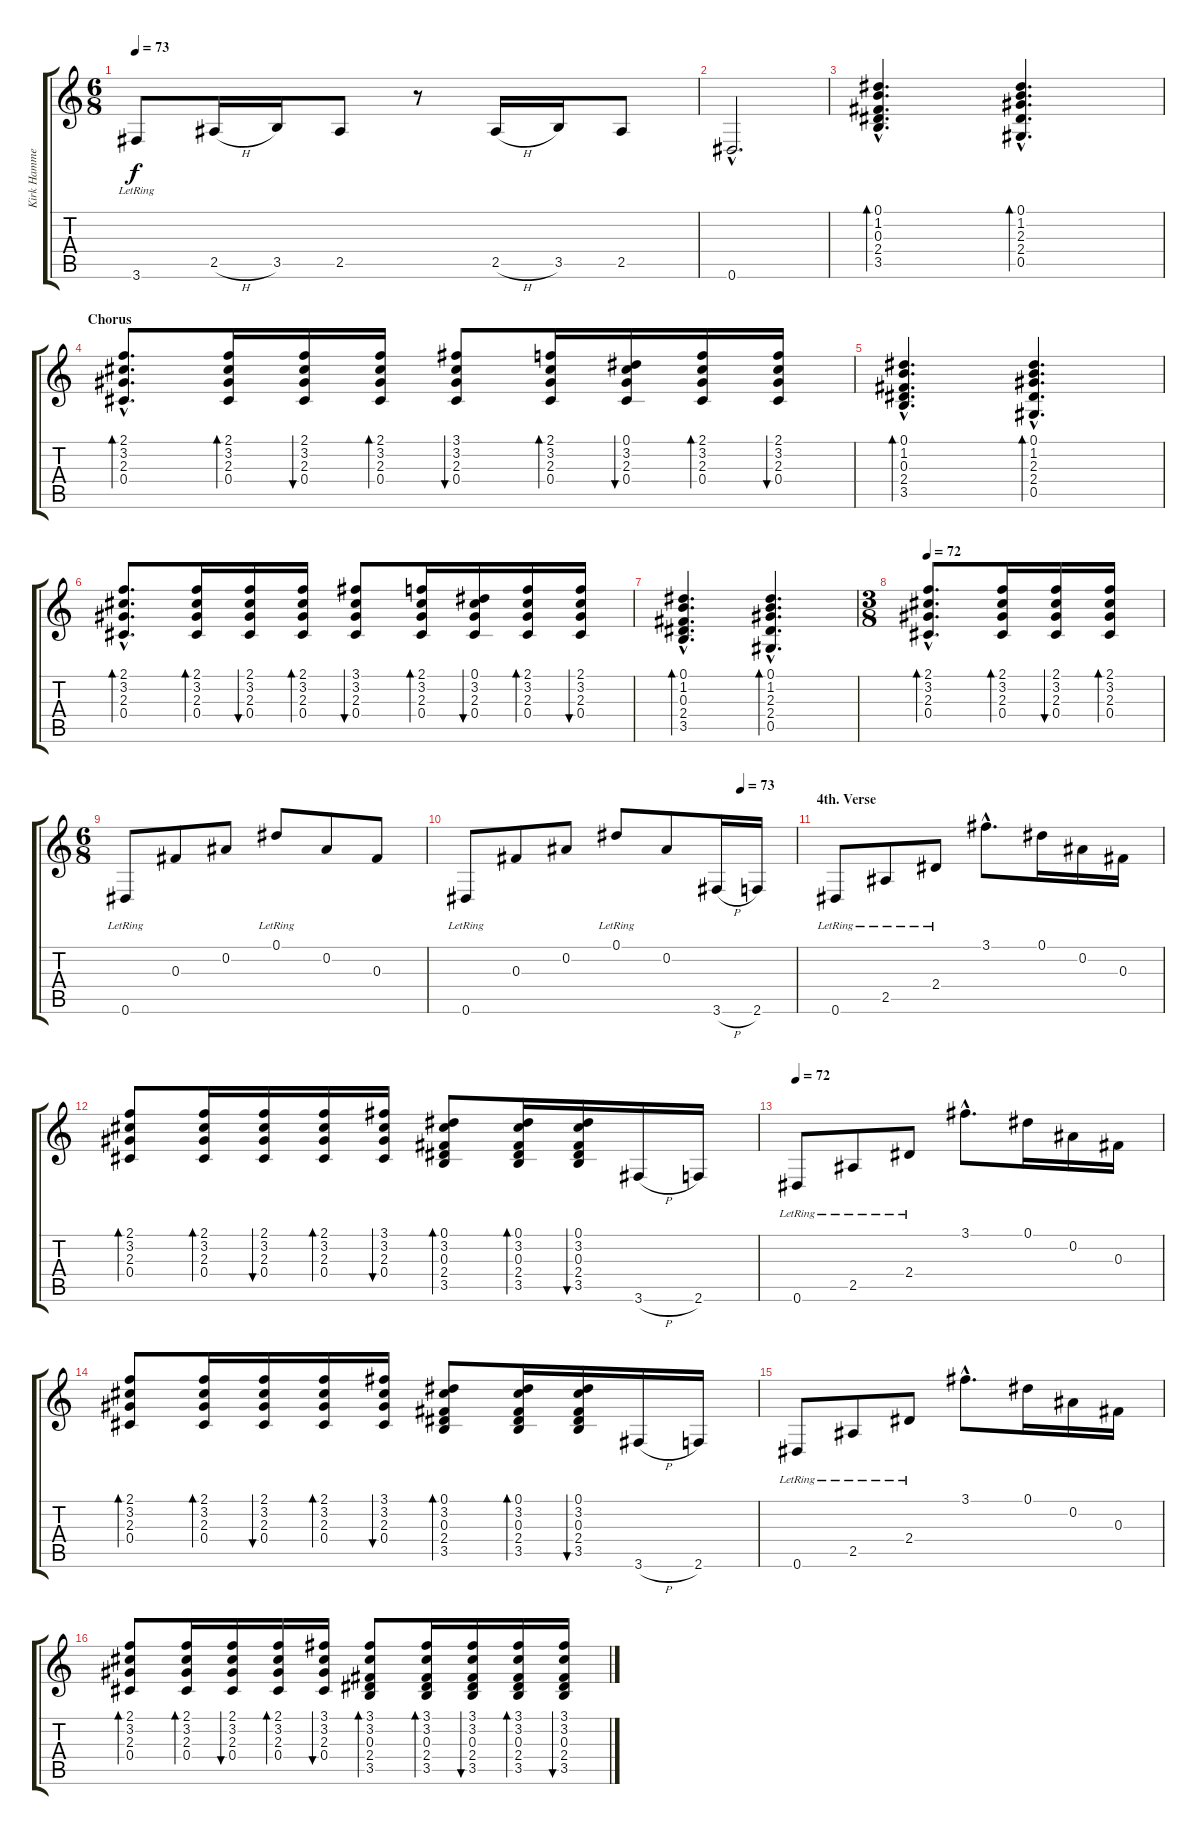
\track ("Kirk Hammett (Clean Guitar)" "Kirk Hamme") {instrument electricguitarclean}
\staff {score tabs}
\tuning (Eb4 Bb3 Gb3 Db3 Ab2 Eb2) {hide}
\ts (6 8)
\tempo 73
\clef g2
\ks c
3.6{lr}.8{dy f} 2.5{h}.16 3.5.16 2.5.8 r.8 2.5{h}.16 3.5.16 2.5.8 |
0.6{hac}.2{d} |
(0.1{hac} 1.2{hac} 0.3{hac} 2.4{hac} 3.5{hac}).4{d bd 60} (0.1{hac} 1.2{hac} 2.3{hac} 2.4{hac} 0.5{hac}).4{d bd 60} |
\section ("" "Chorus")
(2.1{hac} 3.2{hac} 2.3{hac} 0.4{hac}).8{d bd 60} (2.1 3.2 2.3 0.4).16{bd 60} (2.1 3.2 2.3 0.4).16{bu 60} (2.1 3.2 2.3 0.4).16{bd 60} (3.1 3.2 2.3 0.4).8{bu 60} (2.1 3.2 2.3 0.4).16{bd 60} (0.1 3.2 2.3 0.4).16{bu 60} (2.1 3.2 2.3 0.4).16{bd 60} (2.1 3.2 2.3 0.4).16{bu 60} |
(0.1{hac} 1.2{hac} 0.3{hac} 2.4{hac} 3.5{hac}).4{d bd 60} (0.1{hac} 1.2{hac} 2.3{hac} 2.4{hac} 0.5{hac}).4{d bd 60} |
(2.1{hac} 3.2{hac} 2.3{hac} 0.4{hac}).8{d bd 60} (2.1 3.2 2.3 0.4).16{bd 60} (2.1 3.2 2.3 0.4).16{bu 60} (2.1 3.2 2.3 0.4).16{bd 60} (3.1 3.2 2.3 0.4).8{bu 60} (2.1 3.2 2.3 0.4).16{bd 60} (0.1 3.2 2.3 0.4).16{bu 60} (2.1 3.2 2.3 0.4).16{bd 60} (2.1 3.2 2.3 0.4).16{bu 60} |
(0.1{hac} 1.2{hac} 0.3{hac} 2.4{hac} 3.5{hac}).4{d bd 60} (0.1{hac} 1.2{hac} 2.3{hac} 2.4{hac} 0.5{hac}).4{d bd 60} |
\ts (3 8)
\tempo 72
(2.1{hac} 3.2{hac} 2.3{hac} 0.4{hac}).8{d bd 60} (2.1 3.2 2.3 0.4).16{bd 60} (2.1 3.2 2.3 0.4).16{bu 60} (2.1 3.2 2.3 0.4).16{bd 60} |
\ts (6 8)
0.6{lr}.8 0.3.8 0.2.8 0.1{lr}.8 0.2.8 0.3.8 |
\tempo (73 0.8333333333333334)
0.6{lr}.8 0.3.8 0.2.8 0.1{lr}.8 0.2.8 3.6{h}.16 2.6.16 |
\section ("" "4th. Verse")
0.6{lr}.8 2.5{lr}.8 2.4{lr}.8 3.1{hac}.8{d} 0.1.16 0.2.16 0.3.16 |
(2.1 3.2 2.3 0.4).8{bd 60} (2.1 3.2 2.3 0.4).16{bd 60} (2.1 3.2 2.3 0.4).16{bu 60} (2.1 3.2 2.3 0.4).16{bd 60} (3.1 3.2 2.3 0.4).16{bu 60} (0.1 3.2 0.3 2.4 3.5).8{bd 60} (0.1 3.2 0.3 2.4 3.5).16{bd 60} (0.1 3.2 0.3 2.4 3.5).16{bu 60} 3.6{h}.16 2.6.16 |
\tempo 72
0.6{lr}.8 2.5{lr}.8 2.4{lr}.8 3.1{hac}.8{d} 0.1.16 0.2.16 0.3.16 |
(2.1 3.2 2.3 0.4).8{bd 60} (2.1 3.2 2.3 0.4).16{bd 60} (2.1 3.2 2.3 0.4).16{bu 60} (2.1 3.2 2.3 0.4).16{bd 60} (3.1 3.2 2.3 0.4).16{bu 60} (0.1 3.2 0.3 2.4 3.5).8{bd 60} (0.1 3.2 0.3 2.4 3.5).16{bd 60} (0.1 3.2 0.3 2.4 3.5).16{bu 60} 3.6{h}.16 2.6.16 |
0.6{lr}.8 2.5{lr}.8 2.4{lr}.8 3.1{hac}.8{d} 0.1.16 0.2.16 0.3.16 |
(2.1 3.2 2.3 0.4).8{bd 60} (2.1 3.2 2.3 0.4).16{bd 60} (2.1 3.2 2.3 0.4).16{bu 60} (2.1 3.2 2.3 0.4).16{bd 60} (3.1 3.2 2.3 0.4).16{bu 60} (3.1 3.2 0.3 2.4 3.5).8{bd 60} (3.1 3.2 0.3 2.4 3.5).16{bd 60} (3.1 3.2 0.3 2.4 3.5).16{bu 60} (3.1 3.2 0.3 2.4 3.5).16{bd 60} (3.1 3.2 0.3 2.4 3.5).16{bu 60}
